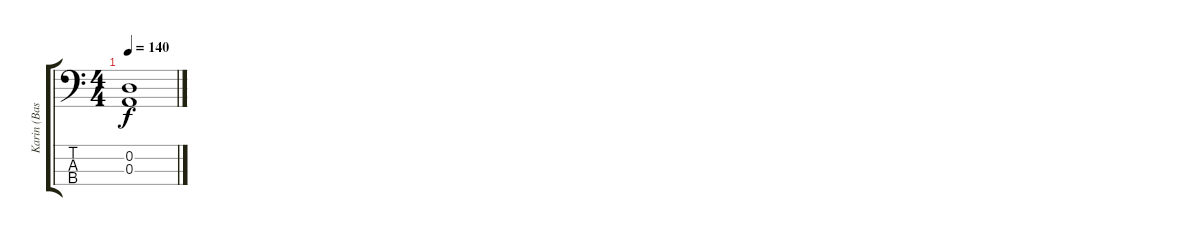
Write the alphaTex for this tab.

\track ("Karin (Bass)" "Karin (Bas") {instrument electricbassfinger}
\staff {score tabs}
\tuning (G2 D2 A1 E1) {hide}
\ts (4 4)
\tempo 140
\clef f4
\ks c
(0.2 0.3).1{dy f}
